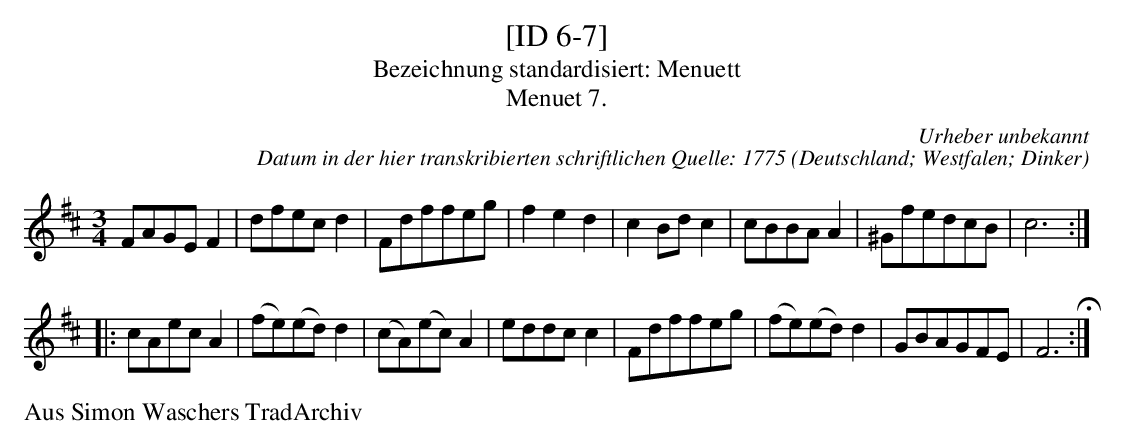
X:1
T:[ID 6-7]
T:Bezeichnung standardisiert: Menuett
T:Menuet 7.
C:Urheber unbekannt
C:Datum in der hier transkribierten schriftlichen Quelle: 1775
O:Deutschland; Westfalen; Dinker
L:1/8
M:3/4
K:D
FAGEF2 | dfecd2 | Fdffeg | f2e2d2 | c2Bdc2 | cBBAA2 | ^GfedcB | c6 ::
cAecA2 | (fe)(ed)d2 | (cA)(ec)A2 | eddcc2 | Fdffeg | (fe)(ed)d2 | GBAGFE | F6 H:|
